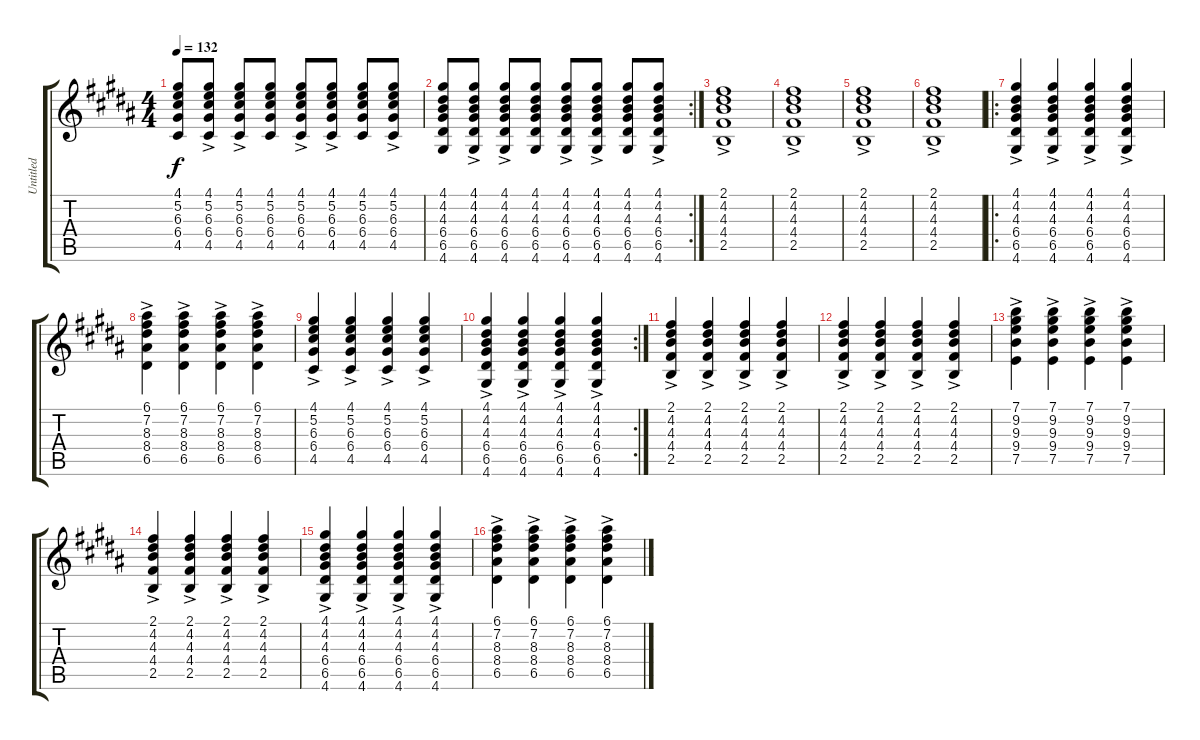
\track ("Untitled" "Untitled") {instrument electricguitarclean}
\staff {score tabs}
\tuning (E4 B3 G3 D3 A2 E2) {hide}
\ts (4 4)
\tempo 132
\clef g2
\ks b
(4.1 5.2 6.3 6.4 4.5).8{dy f} (4.1{ac} 5.2{ac} 6.3{ac} 6.4{ac} 4.5{ac}).8 (4.1{ac} 5.2{ac} 6.3{ac} 6.4{ac} 4.5{ac}).8 (4.1 5.2 6.3 6.4 4.5).8 (4.1{ac} 5.2{ac} 6.3{ac} 6.4{ac} 4.5{ac}).8 (4.1{ac} 5.2{ac} 6.3{ac} 6.4{ac} 4.5{ac}).8 (4.1 5.2 6.3 6.4 4.5).8 (4.1{ac} 5.2{ac} 6.3{ac} 6.4{ac} 4.5{ac}).8 |
\rc 2
(4.1 4.2 4.3 6.4 6.5 4.6).8 (4.1{ac} 4.2{ac} 4.3{ac} 6.4{ac} 6.5{ac} 4.6{ac}).8 (4.1{ac} 4.2{ac} 4.3{ac} 6.4{ac} 6.5{ac} 4.6{ac}).8 (4.1 4.2 4.3 6.4 6.5 4.6).8 (4.1{ac} 4.2{ac} 4.3{ac} 6.4{ac} 6.5{ac} 4.6{ac}).8 (4.1{ac} 4.2{ac} 4.3{ac} 6.4{ac} 6.5{ac} 4.6{ac}).8 (4.1 4.2 4.3 6.4 6.5 4.6).8 (4.1{ac} 4.2{ac} 4.3{ac} 6.4{ac} 6.5{ac} 4.6{ac}).8 |
(2.1{ac} 4.2{ac} 4.3{ac} 4.4{ac} 2.5{ac}).1 |
(2.1{ac} 4.2{ac} 4.3{ac} 4.4{ac} 2.5{ac}).1 |
(2.1{ac} 4.2{ac} 4.3{ac} 4.4{ac} 2.5{ac}).1 |
(2.1{ac} 4.2{ac} 4.3{ac} 4.4{ac} 2.5{ac}).1 |
\ro
(4.1{ac} 4.2{ac} 4.3{ac} 6.4{ac} 6.5{ac} 4.6{ac}).4 (4.1{ac} 4.2{ac} 4.3{ac} 6.4{ac} 6.5{ac} 4.6{ac}).4 (4.1{ac} 4.2{ac} 4.3{ac} 6.4{ac} 6.5{ac} 4.6{ac}).4 (4.1{ac} 4.2{ac} 4.3{ac} 6.4{ac} 6.5{ac} 4.6{ac}).4 |
(6.1{ac} 7.2{ac} 8.3{ac} 8.4{ac} 6.5{ac}).4 (6.1{ac} 7.2{ac} 8.3{ac} 8.4{ac} 6.5{ac}).4 (6.1{ac} 7.2{ac} 8.3{ac} 8.4{ac} 6.5{ac}).4 (6.1{ac} 7.2{ac} 8.3{ac} 8.4{ac} 6.5{ac}).4 |
(4.1{ac} 5.2{ac} 6.3{ac} 6.4{ac} 4.5{ac}).4 (4.1{ac} 5.2{ac} 6.3{ac} 6.4{ac} 4.5{ac}).4 (4.1{ac} 5.2{ac} 6.3{ac} 6.4{ac} 4.5{ac}).4 (4.1{ac} 5.2{ac} 6.3{ac} 6.4{ac} 4.5{ac}).4 |
\rc 2
(4.1{ac} 4.2{ac} 4.3{ac} 6.4{ac} 6.5{ac} 4.6{ac}).4 (4.1{ac} 4.2{ac} 4.3{ac} 6.4{ac} 6.5{ac} 4.6{ac}).4 (4.1{ac} 4.2{ac} 4.3{ac} 6.4{ac} 6.5{ac} 4.6{ac}).4 (4.1{ac} 4.2{ac} 4.3{ac} 6.4{ac} 6.5{ac} 4.6{ac}).4 |
(2.1{ac} 4.2{ac} 4.3{ac} 4.4{ac} 2.5{ac}).4 (2.1{ac} 4.2{ac} 4.3{ac} 4.4{ac} 2.5{ac}).4 (2.1{ac} 4.2{ac} 4.3{ac} 4.4{ac} 2.5{ac}).4 (2.1{ac} 4.2{ac} 4.3{ac} 4.4{ac} 2.5{ac}).4 |
(2.1{ac} 4.2{ac} 4.3{ac} 4.4{ac} 2.5{ac}).4 (2.1{ac} 4.2{ac} 4.3{ac} 4.4{ac} 2.5{ac}).4 (2.1{ac} 4.2{ac} 4.3{ac} 4.4{ac} 2.5{ac}).4 (2.1{ac} 4.2{ac} 4.3{ac} 4.4{ac} 2.5{ac}).4 |
(7.1{ac} 9.2{ac} 9.3{ac} 9.4{ac} 7.5{ac}).4 (7.1{ac} 9.2{ac} 9.3{ac} 9.4{ac} 7.5{ac}).4 (7.1{ac} 9.2{ac} 9.3{ac} 9.4{ac} 7.5{ac}).4 (7.1{ac} 9.2{ac} 9.3{ac} 9.4{ac} 7.5{ac}).4 |
(2.1{ac} 4.2{ac} 4.3{ac} 4.4{ac} 2.5{ac}).4 (2.1{ac} 4.2{ac} 4.3{ac} 4.4{ac} 2.5{ac}).4 (2.1{ac} 4.2{ac} 4.3{ac} 4.4{ac} 2.5{ac}).4 (2.1{ac} 4.2{ac} 4.3{ac} 4.4{ac} 2.5{ac}).4 |
(4.1{ac} 4.2{ac} 4.3{ac} 6.4{ac} 6.5{ac} 4.6{ac}).4 (4.1{ac} 4.2{ac} 4.3{ac} 6.4{ac} 6.5{ac} 4.6{ac}).4 (4.1{ac} 4.2{ac} 4.3{ac} 6.4{ac} 6.5{ac} 4.6{ac}).4 (4.1{ac} 4.2{ac} 4.3{ac} 6.4{ac} 6.5{ac} 4.6{ac}).4 |
(6.1{ac} 7.2{ac} 8.3{ac} 8.4{ac} 6.5{ac}).4 (6.1{ac} 7.2{ac} 8.3{ac} 8.4{ac} 6.5{ac}).4 (6.1{ac} 7.2{ac} 8.3{ac} 8.4{ac} 6.5{ac}).4 (6.1{ac} 7.2{ac} 8.3{ac} 8.4{ac} 6.5{ac}).4
